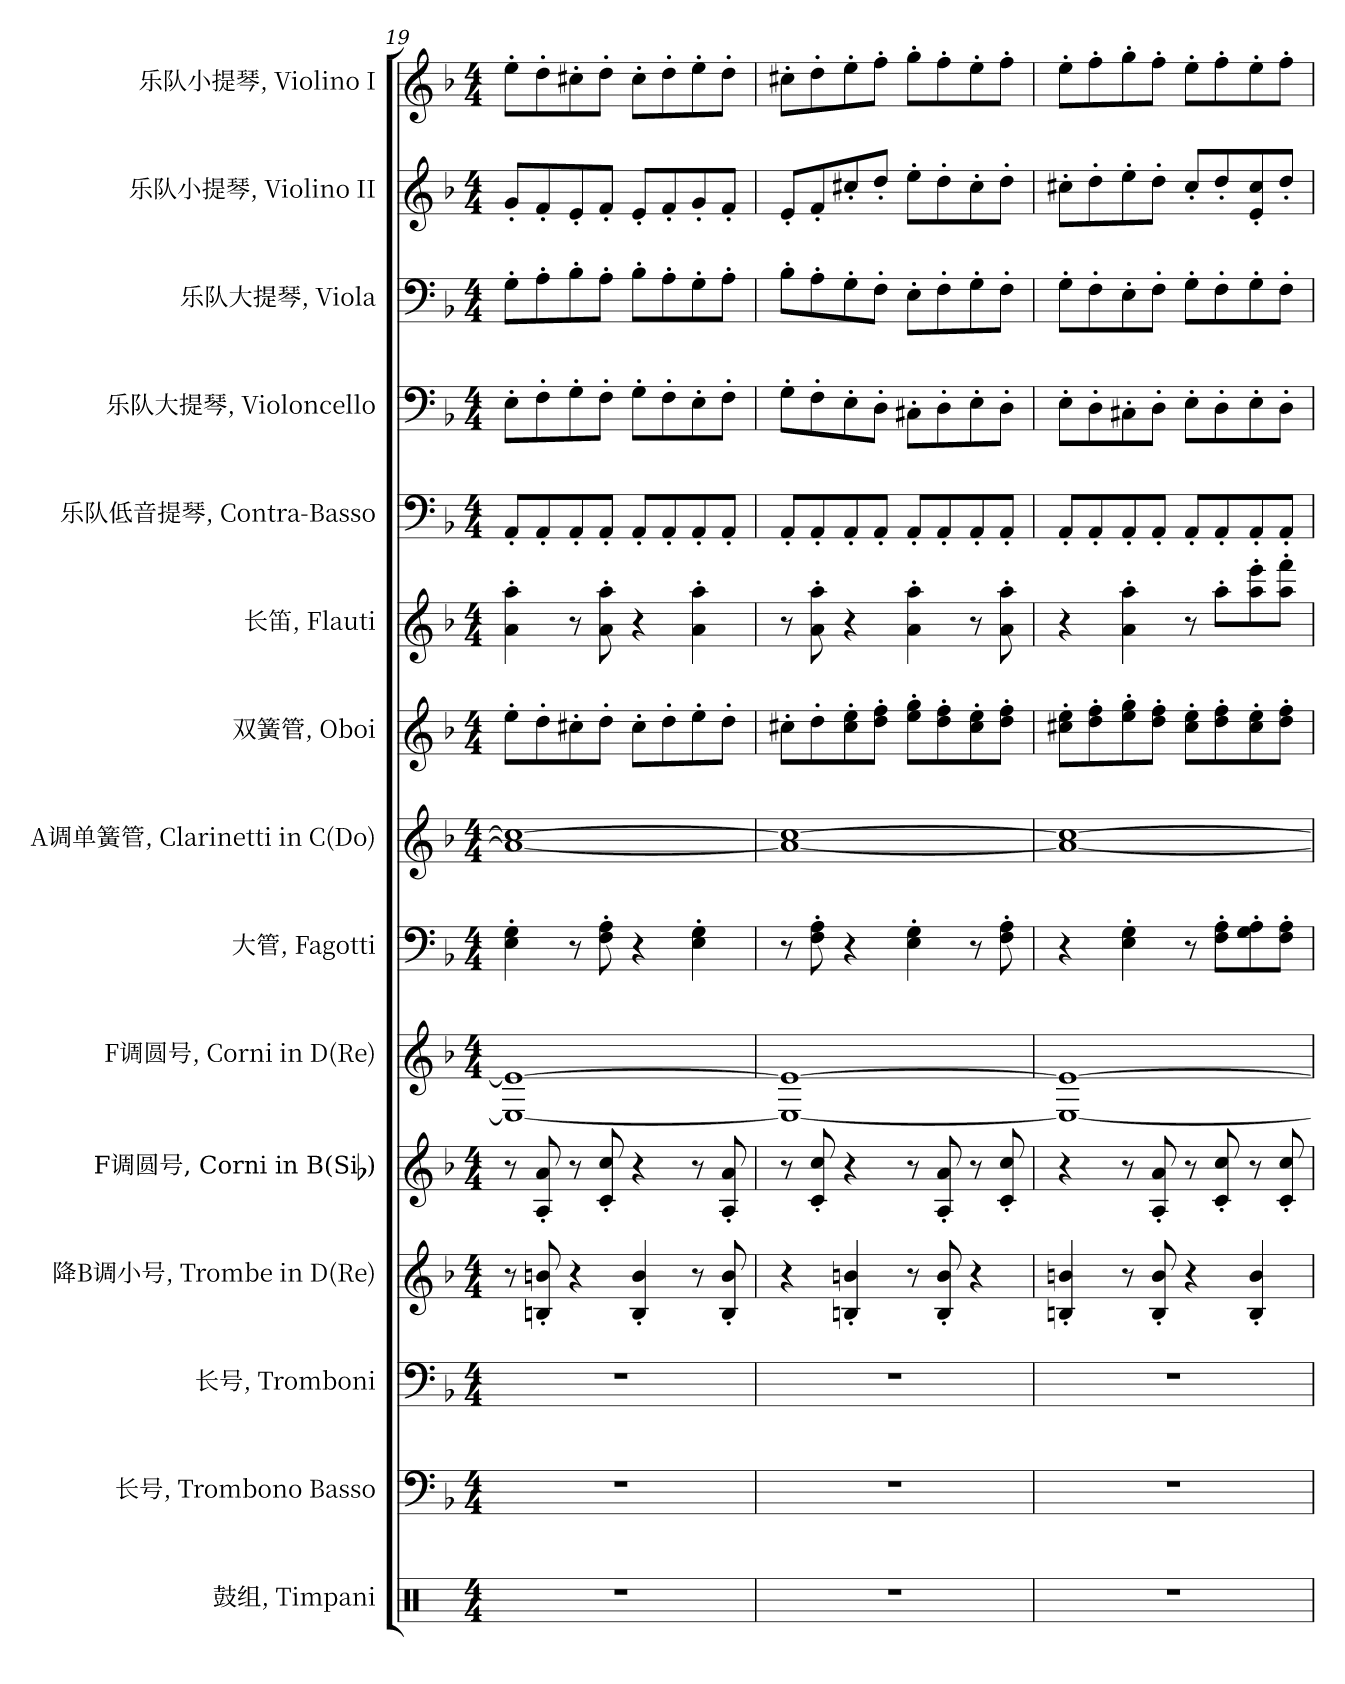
**kern	**kern	**kern	**kern	**kern	**kern	**kern	**kern	**kern	**kern	**kern	**kern	**kern	**kern	**kern
*part15	*part14	*part13	*part12	*part11	*part10	*part9	*part8	*part7	*part6	*part5	*part4	*part3	*part2	*part1
*staff15	*staff14	*staff13	*staff12	*staff11	*staff10	*staff9	*staff8	*staff7	*staff6	*staff5	*staff4	*staff3	*staff2	*staff1
*I"鼓组, Timpani	*I"长号, Trombono Basso	*I"长号, Tromboni	*I"降B调小号, Trombe in D(Re)	*I"F调圆号, Corni in B(Si-flat)	*I"F调圆号, Corni in D(Re)	*I"大管, Fagotti	*I"A调单簧管, Clarinetti in C(Do)	*I"双簧管, Oboi	*I"长笛, Flauti	*I"乐队低音提琴, Contra-Basso	*I"乐队大提琴, Violoncello	*I"乐队大提琴, Viola	*I"乐队小提琴, Violino II	*I"乐队小提琴, Violino I
*	*I'Tbn.	*I'Tbn.	*	*	*	*	*I'A Cl.	*I'Ob.	*I'Fl.	*I'Cbs.	*	*	*	*
*clefX	*clefF4	*clefF4	*clefG2	*clefG2	*clefG2	*clefF4	*clefG2	*clefG2	*clefG2	*clefF4	*clefF4	*clefF4	*clefG2	*clefG2
*	*	*	*ITrd1c2	*ITrd4c7	*ITrd4c7	*	*ITrd2c3	*	*	*ITrd7c12	*	*	*	*
*k[]	*k[b-]	*k[b-]	*k[b-e-a-]	*k[b-e-]	*k[b-e-]	*k[b-]	*k[f#c#]	*k[b-]	*k[b-]	*k[b-]	*k[b-]	*k[b-]	*k[b-]	*k[b-]
*M4/4	*M4/4	*M4/4	*M4/4	*M4/4	*M4/4	*M4/4	*M4/4	*M4/4	*M4/4	*M4/4	*M4/4	*M4/4	*M4/4	*M4/4
=19	=19	=19	=19	=19	=19	=19	=19	=19	=19	=19	=19	=19	=19	=19
1r	1r	1r	8r	8r	1AA_ 1A_	4E\' 4G\'	1f_ 1a_	8ee'\L	4a\' 4aa\'	8AAA'/L	8E'\L	8G'\L	8g'/L	8ee'\L
.	.	.	8An/' 8an/'	8D/' 8d/'	.	.	.	8dd'\	.	8AAA'/	8F'\	8A'\	8f'/	8dd'\
.	.	.	4r	8r	.	8r	.	8cc#X'\	8r	8AAA'/	8G'\	8B-'\	8e'/	8cc#X'\
.	.	.	.	8F/' 8f/'	.	8F\' 8A\'	.	8dd'\J	8a\' 8aa\'	8AAA'/J	8F'\J	8A'\J	8f'/J	8dd'\J
*	*	*	*	*	*	*	*	*	*	*	*	*	*	*MM171
.	.	.	4A/' 4a/'	4r	.	4r	.	8cc#'\L	4r	8AAA'/L	8G'\L	8B-'\L	8e'/L	8cc#'\L
.	.	.	.	.	.	.	.	8dd'\	.	8AAA'/	8F'\	8A'\	8f'/	8dd'\
.	.	.	8r	8r	.	4E\' 4G\'	.	8ee'\	4a\' 4aa\'	8AAA'/	8E'\	8G'\	8g'/	8ee'\
.	.	.	8A/' 8a/'	8D/' 8d/'	.	.	.	8dd'\J	.	8AAA'/J	8F'\J	8A'\J	8f'/J	8dd'\J
!!LO:PB:g=z
=20	=20	=20	=20	=20	=20	=20	=20	=20	=20	=20	=20	=20	=20	=20
1r	1r	1r	4r	8r	1AA_ 1A_	8r	1f_ 1a_	8cc#X'\L	8r	8AAA'/L	8G'\L	8B-'\L	8e'/L	8cc#X'\L
.	.	.	.	8F/' 8f/'	.	8F\' 8A\'	.	8dd'\	8a\' 8aa\'	8AAA'/	8F'\	8A'\	8f'/	8dd'\
.	.	.	4An/' 4an/'	4r	.	4r	.	8cc#\' 8ee\'	4r	8AAA'/	8E'\	8G'\	8cc#X'/	8ee'\
.	.	.	.	.	.	.	.	8dd\' 8ff\'J	.	8AAA'/J	8D'\J	8F'\J	8dd'/J	8ff'\J
.	.	.	8r	8r	.	4E\' 4G\'	.	8ee\' 8gg\'L	4a\' 4aa\'	8AAA'/L	8C#X'\L	8E'\L	8ee'\L	8gg'\L
.	.	.	8A/' 8a/'	8D/' 8d/'	.	.	.	8dd\' 8ff\'	.	8AAA'/	8D'\	8F'\	8dd'\	8ff'\
.	.	.	4r	8r	.	8r	.	8cc#\' 8ee\'	8r	8AAA'/	8E'\	8G'\	8cc#'\	8ee'\
.	.	.	.	8F/' 8f/'	.	8F\' 8A\'	.	8dd\' 8ff\'J	8a\' 8aa\'	8AAA'/J	8D'\J	8F'\J	8dd'\J	8ff'\J
=21	=21	=21	=21	=21	=21	=21	=21	=21	=21	=21	=21	=21	=21	=21
*	*	*	*	*	*	*	*	*	*	*	*	*	*	*MM174
1r	1r	1r	4An/' 4an/'	4r	1AA_ 1A_	4r	1f_ 1a_	8cc#X\' 8ee\'L	4r	8AAA'/L	8E'\L	8G'\L	8cc#X'\L	8ee'\L
.	.	.	.	.	.	.	.	8dd\' 8ff\'	.	8AAA'/	8D'\	8F'\	8dd'\	8ff'\
.	.	.	8r	8r	.	4E\' 4G\'	.	8ee\' 8gg\'	4a\' 4aa\'	8AAA'/	8C#X'\	8E'\	8ee'\	8gg'\
.	.	.	8A/' 8a/'	8D/' 8d/'	.	.	.	8dd\' 8ff\'J	.	8AAA'/J	8D'\J	8F'\J	8dd'\J	8ff'\J
.	.	.	4r	8r	.	8r	.	8cc#\' 8ee\'L	8r	8AAA'/L	8E'\L	8G'\L	8cc#'/L	8ee'\L
.	.	.	.	8F/' 8f/'	.	8F\' 8A\'L	.	8dd\' 8ff\'	8aa'\L	8AAA'/	8D'\	8F'\	8dd'/	8ff'\
.	.	.	4A/' 4a/'	8r	.	8G\' 8A\'	.	8cc#\' 8ee\'	8aa\' 8eee\'	8AAA'/	8E'\	8G'\	8e/' 8cc#/'	8ee'\
.	.	.	.	8F/' 8f/'	.	8F\' 8A\'J	.	8dd\' 8ff\'J	8aa\' 8fff\'J	8AAA'/J	8D'\J	8F'\J	8dd'/J	8ff'\J
=	=	=	=	=	=	=	=	=	=	=	=	=	=	=
*-	*-	*-	*-	*-	*-	*-	*-	*-	*-	*-	*-	*-	*-	*-
